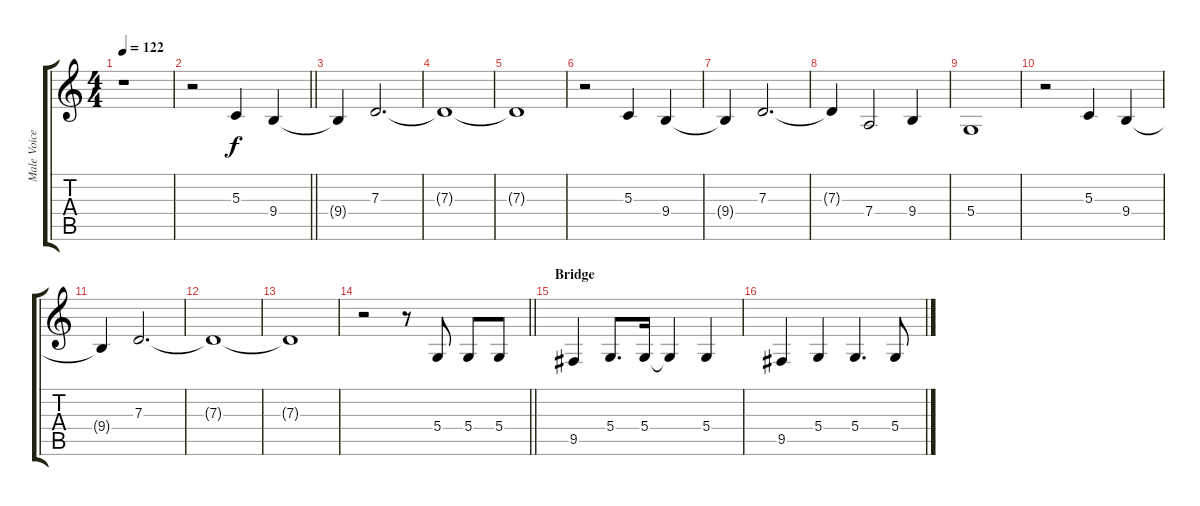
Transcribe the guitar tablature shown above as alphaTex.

\track ("Male Voice" "Male Voice") {instrument cello}
\staff {score tabs}
\tuning (E4 B3 G3 D3 A2 E2) {hide}
\ts (4 4)
\tempo 122
\clef g2
\ks c
r.1{dy f} |
\barLineRight lightlight
r.2 5.3.4 9.4.4 |
9.4{t}.4 7.3.2{d} |
7.3{t}.1 |
7.3{t}.1 |
r.2 5.3.4 9.4.4 |
9.4{t}.4 7.3.2{d} |
7.3{t}.4 7.4.2 9.4.4 |
5.4.1 |
r.2 5.3.4 9.4.4 |
9.4{t}.4 7.3.2{d} |
7.3{t}.1 |
7.3{t}.1 |
\barLineRight lightlight
r.2 r.8 5.4.8 5.4.8 5.4.8 |
\section ("" "Bridge")
9.5.4 5.4.8{d} 5.4.16 5.4{t}.4 5.4.4 |
9.5.4 5.4.4 5.4.4{d} 5.4.8
